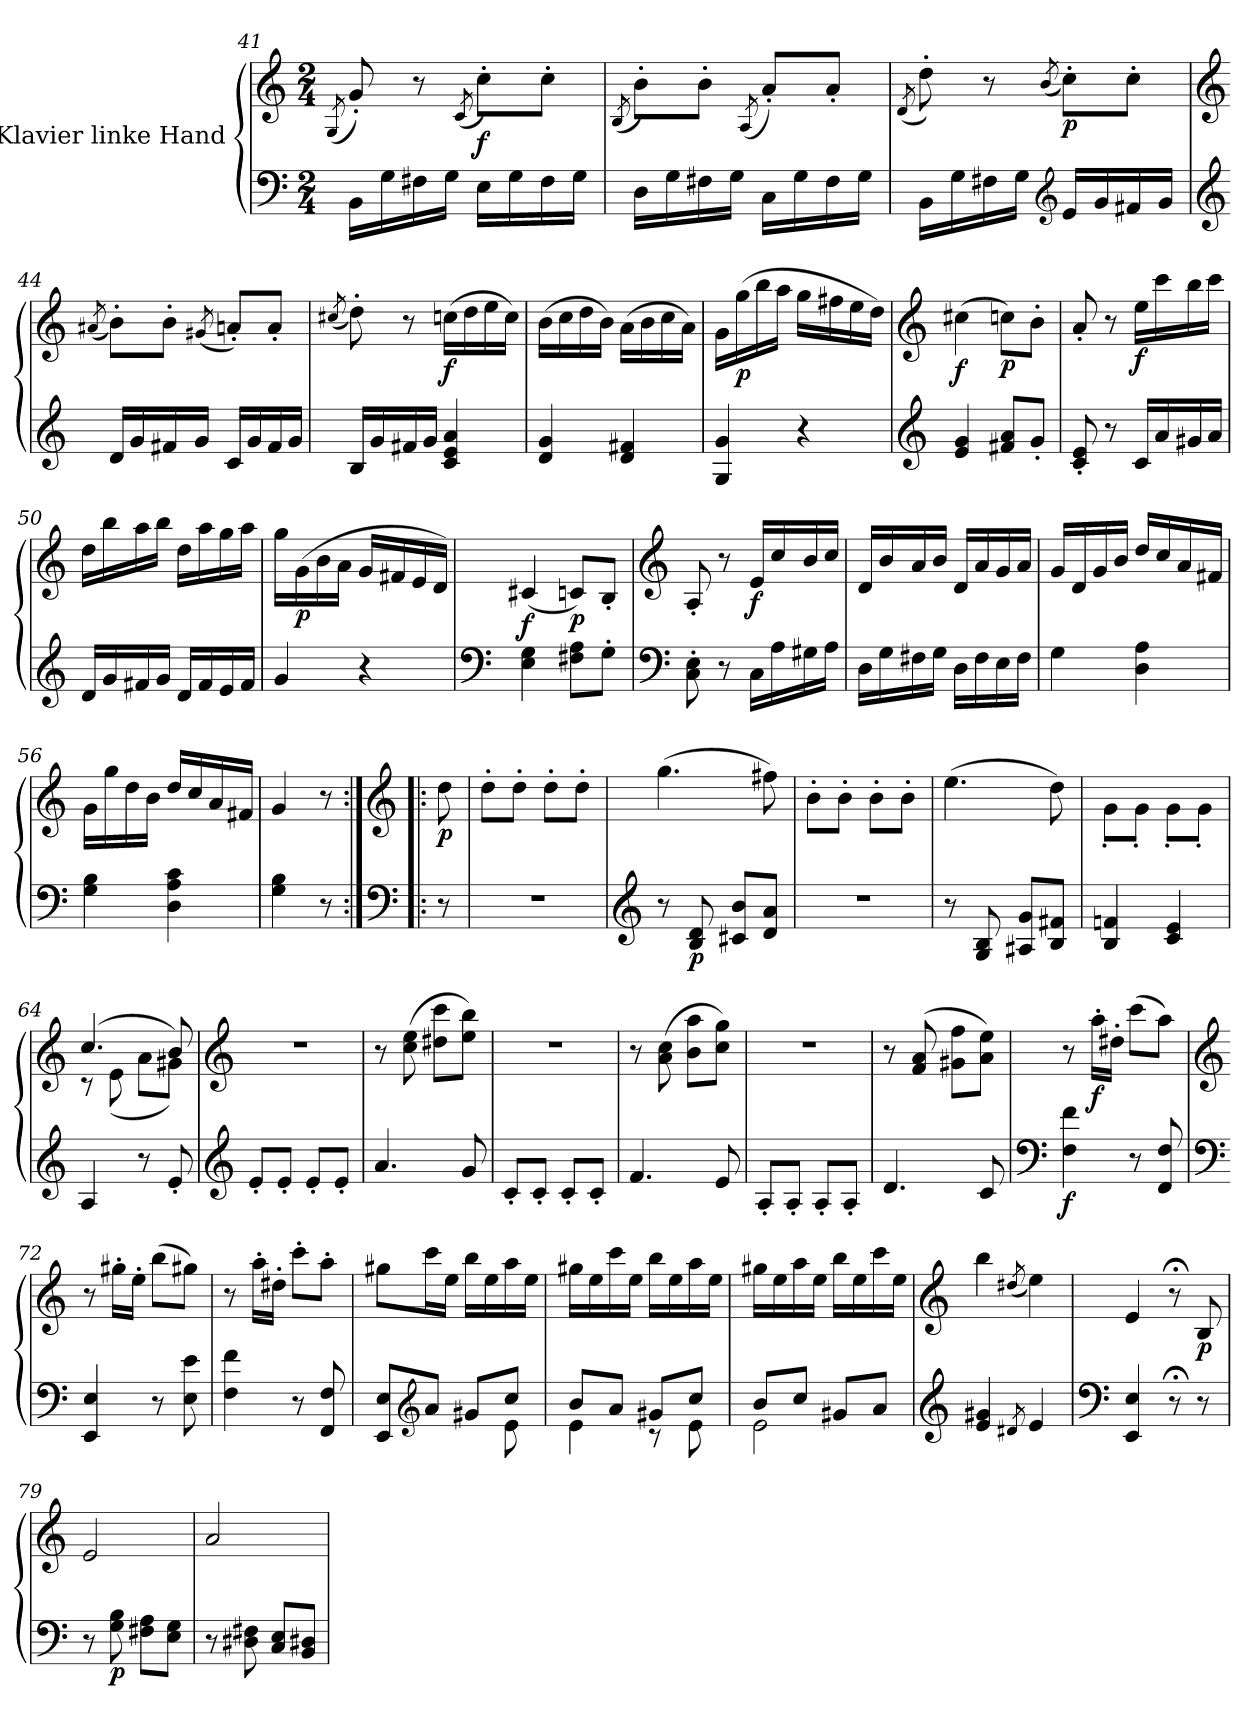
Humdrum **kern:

**kern	**kern	**dynam
*part1	*part1	*part1
*staff2	*staff1	*staff1/2
*I"Klavier linke Hand	*	*
*clefF4	*clefG2	*
*k[]	*k[]	*
*M2/4	*M2/4	*
=41	=41	=41
.	(8qG/	.
16BB\LL	8g'/)	.
16G\	.	.
16F#X\	8r	.
16G\JJ	.	.
.	(8qc/	.
!	!	!LO:DY:b
16E\LL	8cc'\L)	f
16G\	.	.
16F#\	8cc'\J	.
16G\JJ	.	.
=42	=42	=42
.	(8qB/	.
16D\LL	8b'\L)	.
16G\	.	.
16F#X\	8b'\J	.
16G\JJ	.	.
.	(8qA/	.
16C\LL	8a'/L)	.
16G\	.	.
16F#\	8a'/J	.
16G\JJ	.	.
!!LO:LB:g=z
=43	=43	=43
.	(8qd/	.
16BB\LL	8dd'\)	.
16G\	.	.
16F#X\	8r	.
16G\JJ	.	.
*clefG2	*	*
.	(8qb/	.
!	!	!LO:DY:b
16e/LL	8cc'\L)	p
16g/	.	.
16f#X/	8cc'\J	.
16g/JJ	.	.
!!LO:LB:g=z
=44	=44	=44
*clefG2	*clefG2	*
.	(8qa#X/	.
16d/LL	8b'\L)	.
16g/	.	.
16f#X/	8b'\J	.
16g/JJ	.	.
.	(8qg#X/	.
16c/LL	8an'/L)	.
16g/	.	.
16f#/	8a'/J	.
16g/JJ	.	.
=45	=45	=45
.	(8qcc#X/	.
16B/LL	8dd'\)	.
16g/	.	.
16f#X/	8r	.
16g/JJ	.	.
!	!	!LO:DY:b
4c/ 4e/ 4a/	(16ccn\LL	f
.	16dd\	.
.	16ee\	.
.	16cc\JJ)	.
=46	=46	=46
4d/ 4g/	(16b\LL	.
.	16cc\	.
.	16dd\	.
.	16b\JJ)	.
4d/ 4f#X/	(16a\LL	.
.	16b\	.
.	16cc\	.
.	16a\JJ)	.
!!LO:LB:g=z
=47	=47	=47
4G/ 4g/	16g\LL	.
!	!	!LO:DY:b
.	(16gg\	p
.	16bb\	.
.	16aa\JJ	.
4r	16gg\LL	.
.	16ff#X\	.
.	16ee\	.
.	16dd\JJ)	.
!!LO:LB:g=z
=48	=48	=48
*clefG2	*clefG2	*
!	!	!LO:DY:b
4e/ 4g/	(4cc#X\	f
!	!	!LO:DY:b
8f#X/ 8a/L	8ccn\L)	p
8g'/J	8b'\J	.
=49	=49	=49
8c/' 8e/'	8a'/	.
8r	8r	.
!	!	!LO:DY:b
16c/LL	16ee\LL	f
16a/	16ccc\	.
16g#X/	16bb\	.
16a/JJ	16ccc\JJ	.
=50	=50	=50
16d/LL	16dd\LL	.
16g/	16bb\	.
16f#X/	16aa\	.
16g/JJ	16bb\JJ	.
16d/LL	16dd\LL	.
16f#/	16aa\	.
16e/	16gg\	.
16f#/JJ	16aa\JJ	.
=51	=51	=51
4g/	16gg\LL	.
!	!	!LO:DY:b
.	(16g\	p
.	16b\	.
.	16a\JJ	.
4r	16g/LL	.
.	16f#X/	.
.	16e/	.
.	16d/JJ)	.
!!LO:LB:g=z
=52	=52	=52
*clefF4	*	*
!	!	!LO:DY:b
4E\ 4G\	(4c#X/	f
!	!	!LO:DY:b
8F#X\ 8A\L	8cn/L)	p
8G'\J	8B'/J	.
!!LO:PB:g=z
=53	=53	=53
*clefF4	*clefG2	*
8C\' 8E\'	8A'/	.
8r	8r	.
!	!	!LO:DY:b
16C\LL	16e/LL	f
16A\	16cc/	.
16G#X\	16b/	.
16A\JJ	16cc/JJ	.
=54	=54	=54
16D\LL	16d/LL	.
16G\	16b/	.
16F#X\	16a/	.
16G\JJ	16b/JJ	.
16D\LL	16d/LL	.
16F#\	16a/	.
16E\	16g/	.
16F#\JJ	16a/JJ	.
=55	=55	=55
4G\	16g/LL	.
.	16d/	.
.	16g/	.
.	16b/JJ	.
4D\ 4A\	16dd/LL	.
.	16cc/	.
.	16a/	.
.	16f#X/JJ	.
=56	=56	=56
4G\ 4B\	16g\LL	.
.	16gg\	.
.	16dd\	.
.	16b\JJ	.
4D\ 4A\ 4c\	16dd/LL	.
.	16cc/	.
.	16a/	.
.	16f#X/JJ	.
!!LO:LB:g=z
=57	=57	=57
4G\ 4B\	4g/	.
8r	8r	.
!!LO:LB:g=z
=58:|!|:	=58:|!|:	=58:|!|:
*clefF4	*clefG2	*
!	!	!LO:DY:b
8r	8dd\	p
=59	=59	=59
2r	8dd'\L	.
.	8dd'\J	.
.	8dd'\L	.
.	8dd'\J	.
=60	=60	=60
*clefG2	*	*
8r	(4.gg\	.
!	!	!LO:DY:b=2
8B/ 8d/	.	p
8c#X/ 8b/L	.	.
8d/ 8a/J	8ff#X\)	.
=61	=61	=61
2r	8b'\L	.
.	8b'\J	.
.	8b'\L	.
.	8b'\J	.
=62	=62	=62
8r	(4.ee\	.
8G/ 8B/	.	.
8A#X/ 8g/L	.	.
8B/ 8f#X/J	8dd\)	.
=63	=63	=63
*	*^	*
4B/ 4fn/	2ryy	8g'\L	.
.	.	8g'\J	.
4c/ 4e/	.	8g'\L	.
.	.	8g'\J	.
!!LO:LB:g=z	!!
=64	=64	=64	=64
4A/	(4.cc/	8r	.
.	.	(8e\	.
8r	.	8a\L	.
8e'/	8b/)	8g#X\J)	.
*	*v	*v	*
!!LO:LB:g=z
=65	=65	=65
*clefG2	*clefG2	*
8e'/L	2r	.
8e'/J	.	.
8e'/L	.	.
8e'/J	.	.
=66	=66	=66
4.a/	8r	.
.	(8cc\ 8ee\	.
.	8dd#X\ 8ccc\L	.
8g/	8ee\ 8bb\J)	.
=67	=67	=67
8c'/L	2r	.
8c'/J	.	.
8c'/L	.	.
8c'/J	.	.
=68	=68	=68
4.f/	8r	.
.	(8a\ 8cc\	.
.	8b\ 8aa\L	.
8e/	8cc\ 8gg\J)	.
=69	=69	=69
8A'/L	2r	.
8A'/J	.	.
8A'/L	.	.
8A'/J	.	.
=70	=70	=70
4.d/	8r	.
.	(8f/ 8a/	.
.	8g#X\ 8ff\L	.
8c/	8a\ 8ee\J)	.
!!LO:LB:g=z
=71	=71	=71
*clefF4	*	*
!	!	!LO:DY:b=2
4F\ 4f\	8r	f
!	!	!LO:DY:b
.	16aa'\LL	f
.	16dd#X'\JJ	.
8r	(8ccc\L	.
8FF/ 8F/	8aa\J)	.
!!LO:LB:g=z
=72	=72	=72
*clefF4	*clefG2	*
4EE/ 4E/	8r	.
.	16gg#X'\LL	.
.	16ee'\JJ	.
8r	(8bb\L	.
8E\ 8e\	8gg#X\J)	.
=73	=73	=73
4F\ 4f\	8r	.
.	16aa'\LL	.
.	16dd#X'\JJ	.
8r	8ccc'\L	.
8FF/ 8F/	8aa'\J	.
=74	=74	=74
*^	*	*
8EE/ 8E/L	4.ryy	8gg#X\L	.
*clefG2	*	*	*
8a/J	.	16ccc\L	.
.	.	16ee\JJ	.
8g#X/L	.	16bb\LL	.
.	.	16ee\	.
8cc/J	8e\	16aa\	.
.	.	16ee\JJ	.
=75	=75	=75	=75
8b/L	4e\	16gg#X\LL	.
.	.	16ee\	.
8a/J	.	16ccc\	.
.	.	16ee\JJ	.
8g#X/L	8r	16bb\LL	.
.	.	16ee\	.
8cc/J	8e\	16aa\	.
.	.	16ee\JJ	.
!!LO:PB:g=z
=76	=76	=76	=76
8b/L	2e\	16gg#X\LL	.
.	.	16ee\	.
8cc/J	.	16aa\	.
.	.	16ee\JJ	.
8g#X/L	.	16bb\LL	.
.	.	16ee\	.
8a/J	.	16ccc\	.
.	.	16ee\JJ	.
*v	*v	*	*
!!LO:LB:g=z
=77	=77	=77
*clefG2	*clefG2	*
4e/ 4g#X/	4bb\	.
8qd#X/	(8qdd#X/	.
4e/	4ee\)	.
=78	=78	=78
*clefF4	*	*
4EE/ 4E/	4e/	.
8r;<	8r;<	.
!	!	!LO:DY:b
8r	8B/	p
=79	=79	=79
8r	2e/	.
!	!	!LO:DY:b=2
8G\ 8B\	.	p
8F#X\ 8A\L	.	.
8E\ 8G\J	.	.
=80	=80	=80
8r	2a/	.
8D#X\ 8F#X\	.	.
8C/ 8E/L	.	.
8BB/ 8D#X/J	.	.
=	=	=
*-	*-	*-
